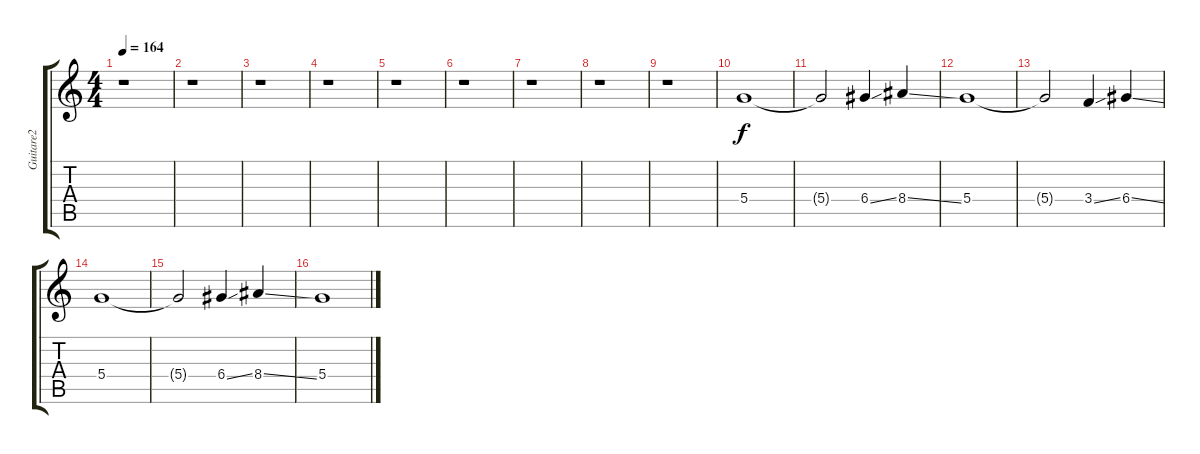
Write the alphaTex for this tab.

\track ("Guitare2" "Guitare2") {instrument electricguitarclean}
\staff {score tabs}
\tuning (E4 B3 G3 D3 A2 E2) {hide}
\ts (4 4)
\tempo 164
\clef g2
\ks c
r.1{dy f instrument electricguitarclean} |
r.1 |
r.1 |
r.1 |
r.1 |
r.1 |
r.1 |
r.1 |
r.1 |
5.4.1 |
5.4{t}.2 6.4{ss}.4 8.4{ss}.4 |
5.4.1 |
5.4{t}.2 3.4{ss}.4 6.4{ss}.4 |
5.4.1 |
5.4{t}.2 6.4{ss}.4 8.4{ss}.4 |
5.4.1
